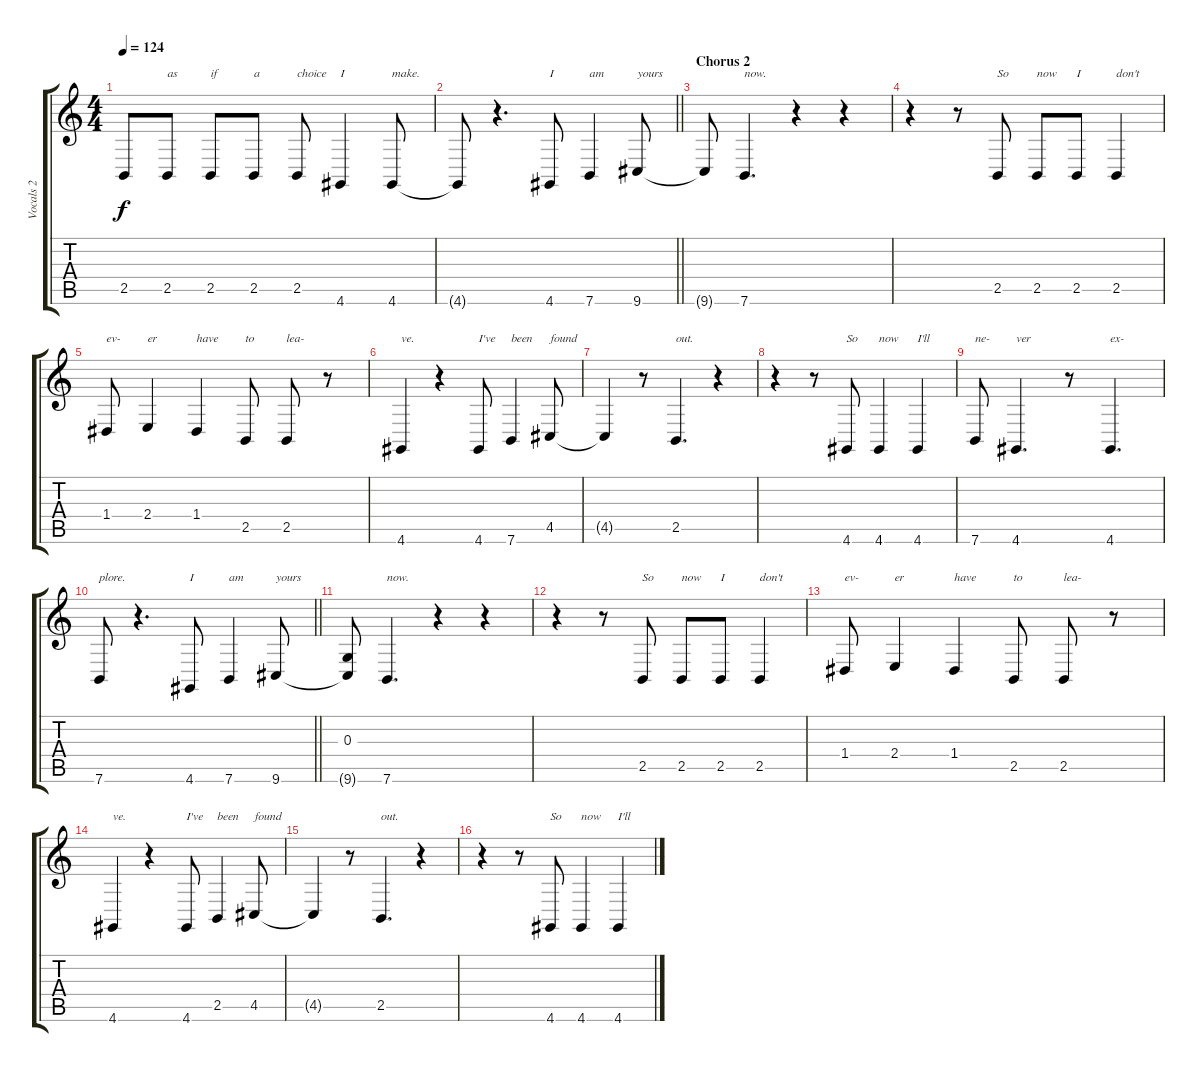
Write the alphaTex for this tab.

\track ("Vocals 2" "Vocals 2") {instrument altosax}
\staff {score tabs}
\tuning (E4 B3 G3 D3 A2 E2) {hide}
\ts (4 4)
\tempo 124
\clef g2
\ks c
2.5{t}.8{dy f} 2.5.8{txt "as"} 2.5.8{txt "if"} 2.5.8{txt "a"} 2.5.8{txt "choice"} 4.6.4{txt "I"} 4.6.8{txt "make."} |
\barLineRight lightlight
4.6{t}.8 r.4{d} 4.6.8{txt "I"} 7.6.4{txt "am"} 9.6.8{txt "yours"} |
\section ("" "Chorus 2")
9.6{t}.8 7.6.4{d txt "now."} r.4 r.4 |
r.4 r.8 2.5.8{txt "So"} 2.5.8{txt "now"} 2.5.8{txt "I"} 2.5.4{txt "don't"} |
1.4.8{txt "ev-"} 2.4.4{txt "er"} 1.4.4{txt "have"} 2.5.8{txt "to"} 2.5.8{txt "lea-"} r.8 |
4.6.4{txt "ve."} r.4 4.6.8{txt "I've"} 7.6.4{txt "been"} 4.5.8{txt "found"} |
4.5{t}.4 r.8 2.5.4{d txt "out."} r.4 |
r.4 r.8 4.6.8{txt "So"} 4.6.4{txt "now"} 4.6.4{txt "I'll"} |
7.6.8{txt "ne-"} 4.6.4{d txt "ver"} r.8 4.6.4{d txt "ex-"} |
\barLineRight lightlight
7.6.8{txt "plore."} r.4{d} 4.6.8{txt "I"} 7.6.4{txt "am"} 9.6.8{txt "yours"} |
(0.3 9.6{t}).8 7.6.4{d txt "now."} r.4 r.4 |
r.4 r.8 2.5.8{txt "So"} 2.5.8{txt "now"} 2.5.8{txt "I"} 2.5.4{txt "don't"} |
1.4.8{txt "ev-"} 2.4.4{txt "er"} 1.4.4{txt "have"} 2.5.8{txt "to"} 2.5.8{txt "lea-"} r.8 |
4.6.4{txt "ve."} r.4 4.6.8{txt "I've"} 2.5.4{txt "been"} 4.5.8{txt "found"} |
4.5{t}.4 r.8 2.5.4{d txt "out."} r.4 |
r.4 r.8 4.6.8{txt "So"} 4.6.4{txt "now"} 4.6.4{txt "I'll"}
